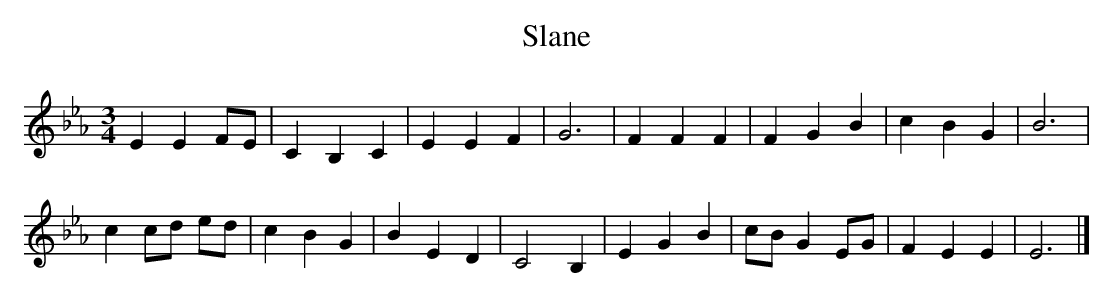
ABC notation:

X:1
U: ~ = !turn!
T:Slane
L:1/4
M:3/4
K:Gphr
E E F/2E/2 | C B, C | E E F | G3 | F F F | F G B | c B G | B3 |
c c/2d/2 e/2d/2 | c B G | B E D | C2 B, | E G B | c/2B/2 G E/2G/2 | F E E | E3 |]
